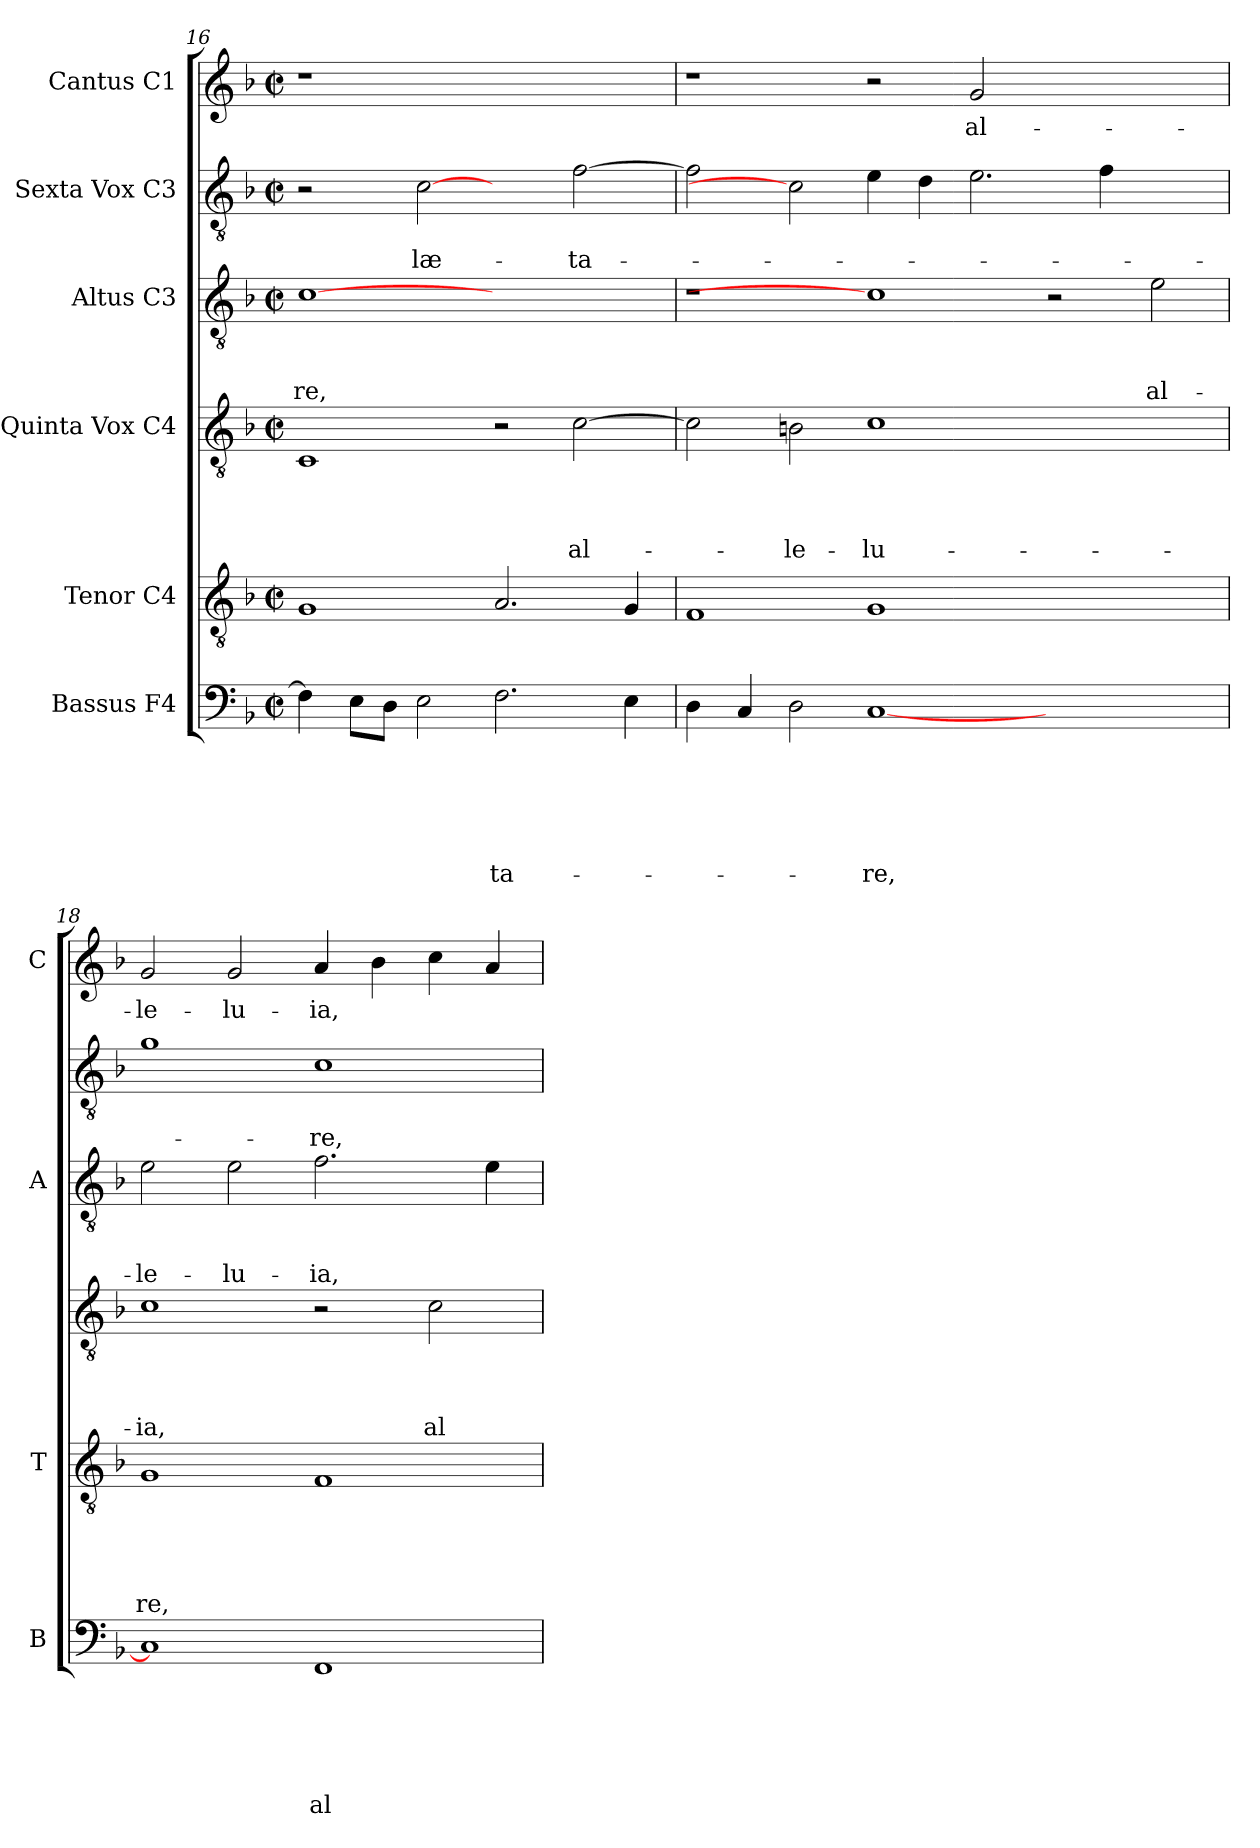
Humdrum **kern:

**kern	**text	**text	**text	**text	**text	**text	**kern	**text	**text	**text	**text	**text	**kern	**text	**text	**text	**text	**kern	**text	**text	**text	**kern	**text	**text	**kern	**text
*part6	*part6	*part6	*part6	*part6	*part6	*part6	*part5	*part5	*part5	*part5	*part5	*part5	*part4	*part4	*part4	*part4	*part4	*part3	*part3	*part3	*part3	*part2	*part2	*part2	*part1	*part1
*staff6	*staff6	*staff6	*staff6	*staff6	*staff6	*staff6	*staff5	*staff5	*staff5	*staff5	*staff5	*staff5	*staff4	*staff4	*staff4	*staff4	*staff4	*staff3	*staff3	*staff3	*staff3	*staff2	*staff2	*staff2	*staff1	*staff1
*I"Bassus F4	*	*	*	*	*	*	*I"Tenor C4	*	*	*	*	*	*I"Quinta Vox C4	*	*	*	*	*I"Altus C3	*	*	*	*I"Sexta Vox C3	*	*	*I"Cantus C1	*
*I'B	*	*	*	*	*	*	*I'T	*	*	*	*	*	*	*	*	*	*	*I'A	*	*	*	*	*	*	*I'C	*
!!LO:PB:g=z
*clefF4	*	*	*	*	*	*	*clefGv2	*	*	*	*	*	*clefGv2	*	*	*	*	*clefGv2	*	*	*	*clefGv2	*	*	*clefG2	*
*k[b-]	*	*	*	*	*	*	*k[b-]	*	*	*	*	*	*k[b-]	*	*	*	*	*k[b-]	*	*	*	*k[b-]	*	*	*k[b-]	*
*F:	*	*	*	*	*	*	*F:	*	*	*	*	*	*F:	*	*	*	*	*F:	*	*	*	*F:	*	*	*F:	*
*M2/2	*	*	*	*	*	*	*M2/2	*	*	*	*	*	*M2/2	*	*	*	*	*M2/2	*	*	*	*M2/2	*	*	*M2/2	*
*met(c|)	*	*	*	*	*	*	*met(c|)	*	*	*	*	*	*met(c|)	*	*	*	*	*met(c|)	*	*	*	*met(c|)	*	*	*met(c|)	*
=16	=16	=16	=16	=16	=16	=16	=16	=16	=16	=16	=16	=16	=16	=16	=16	=16	=16	=16	=16	=16	=16	=16	=16	=16	=16	=16
!	!	!	!	!	!	!	!	!	!	!	!	!	!	!	!	!	!	!	!	!	!LO:LY:b	!	!	!	!	!
4F\]	.	.	.	.	.	.	1G	.	.	.	.	.	1C	.	.	.	.	[1c	.	.	-re,	2r	.	.	1r	.
8E\L	.	.	.	.	.	.	.	.	.	.	.	.	.	.	.	.	.	.	.	.	.	.	.	.	.	.
8D\J	.	.	.	.	.	.	.	.	.	.	.	.	.	.	.	.	.	.	.	.	.	.	.	.	.	.
!	!	!	!	!	!	!	!	!	!	!	!	!	!	!	!	!	!	!	!	!	!	!	!	!LO:LY:b	!	!
2E\	.	.	.	.	.	.	.	.	.	.	.	.	.	.	.	.	.	.	.	.	.	[2c	.	læ-	.	.
!	!	!	!	!	!	!LO:LY:b	!	!	!	!	!	!	!	!	!	!	!	!	!	!	!	!	!	!	!	!
2.F\	.	.	.	.	.	-ta-	2.A/	.	.	.	.	.	2r	.	.	.	.	1ryy	.	.	.	2ryy	.	.	1ryy	.
!	!	!	!	!	!	!	!	!	!	!	!	!	!	!	!	!	!LO:LY:b	!	!	!	!	!	!	!LO:LY:b	!	!
.	.	.	.	.	.	.	.	.	.	.	.	.	[2c\	.	.	.	al-	.	.	.	.	[2f\	.	-ta-	.	.
4E\	.	.	.	.	.	.	4G/	.	.	.	.	.	.	.	.	.	.	.	.	.	.	.	.	.	.	.
=17	=17	=17	=17	=17	=17	=17	=17	=17	=17	=17	=17	=17	=17	=17	=17	=17	=17	=17	=17	=17	=17	=17	=17	=17	=17	=17
4D\	.	.	.	.	.	.	1F	.	.	.	.	.	2c\]	.	.	.	.	1r	.	.	.	2f\]	.	.	1r	.
4C/	.	.	.	.	.	.	.	.	.	.	.	.	.	.	.	.	.	.	.	.	.	.	.	.	.	.
!	!	!	!	!	!	!	!	!	!	!	!	!	!	!	!	!	!LO:LY:b	!	!	!	!	!	!	!	!	!
2D\	.	.	.	.	.	.	.	.	.	.	.	.	2Bn\	.	.	.	-le-	.	.	.	.	2c]	.	.	.	.
!	!	!	!	!	!	!LO:LY:b	!	!	!	!	!	!	!	!	!	!	!LO:LY:b	!	!	!	!	!	!	!	!	!
[1C	.	.	.	.	.	-re,	1G	.	.	.	.	.	1c	.	.	.	-lu-	1c]	.	.	.	4e\	.	.	2r	.
.	.	.	.	.	.	.	.	.	.	.	.	.	.	.	.	.	.	.	.	.	.	4d\	.	.	.	.
!	!	!	!	!	!	!	!	!	!	!	!	!	!	!	!	!	!	!	!	!	!	!	!	!	!	!LO:LY:b
.	.	.	.	.	.	.	.	.	.	.	.	.	.	.	.	.	.	.	.	.	.	2.e\	.	.	2g/	al-
1ryy	.	.	.	.	.	.	1ryy	.	.	.	.	.	1ryy	.	.	.	.	2r	.	.	.	.	.	.	1ryy	.
.	.	.	.	.	.	.	.	.	.	.	.	.	.	.	.	.	.	.	.	.	.	4f\	.	.	.	.
!	!	!	!	!	!	!	!	!	!	!	!	!	!	!	!	!	!	!	!	!	!LO:LY:b	!	!	!	!	!
.	.	.	.	.	.	.	.	.	.	.	.	.	.	.	.	.	.	2e\	.	.	al-	2ryy	.	.	.	.
=18	=18	=18	=18	=18	=18	=18	=18	=18	=18	=18	=18	=18	=18	=18	=18	=18	=18	=18	=18	=18	=18	=18	=18	=18	=18	=18
!	!	!	!	!	!	!	!	!	!	!	!	!LO:LY:b	!	!	!	!	!LO:LY:b	!	!	!	!LO:LY:b	!	!	!	!	!LO:LY:b
1C]	.	.	.	.	.	.	1G	.	.	.	.	-re,	1c	.	.	.	-ia,	2e\	.	.	-le-	1g	.	.	2g/	-le-
!	!	!	!	!	!	!	!	!	!	!	!	!	!	!	!	!	!	!	!	!	!LO:LY:b	!	!	!	!	!LO:LY:b
.	.	.	.	.	.	.	.	.	.	.	.	.	.	.	.	.	.	2e\	.	.	-lu-	.	.	.	2g/	-lu-
!	!	!	!	!	!	!LO:LY:b	!	!	!	!	!	!	!	!	!	!	!	!	!	!	!LO:LY:b	!	!	!LO:LY:b	!	!LO:LY:b
1FF	.	.	.	.	.	al-	1F	.	.	.	.	.	2r	.	.	.	.	2.f\	.	.	-ia,	1c	.	-re,	4a/	-ia,
.	.	.	.	.	.	.	.	.	.	.	.	.	.	.	.	.	.	.	.	.	.	.	.	.	4b-\	.
!	!	!	!	!	!	!	!	!	!	!	!	!	!	!	!	!	!LO:LY:b	!	!	!	!	!	!	!	!	!
.	.	.	.	.	.	.	.	.	.	.	.	.	2c\	.	.	.	al-	.	.	.	.	.	.	.	4cc\	.
.	.	.	.	.	.	.	.	.	.	.	.	.	.	.	.	.	.	4e\	.	.	.	.	.	.	4a/	.
=	=	=	=	=	=	=	=	=	=	=	=	=	=	=	=	=	=	=	=	=	=	=	=	=	=	=
*-	*-	*-	*-	*-	*-	*-	*-	*-	*-	*-	*-	*-	*-	*-	*-	*-	*-	*-	*-	*-	*-	*-	*-	*-	*-	*-
